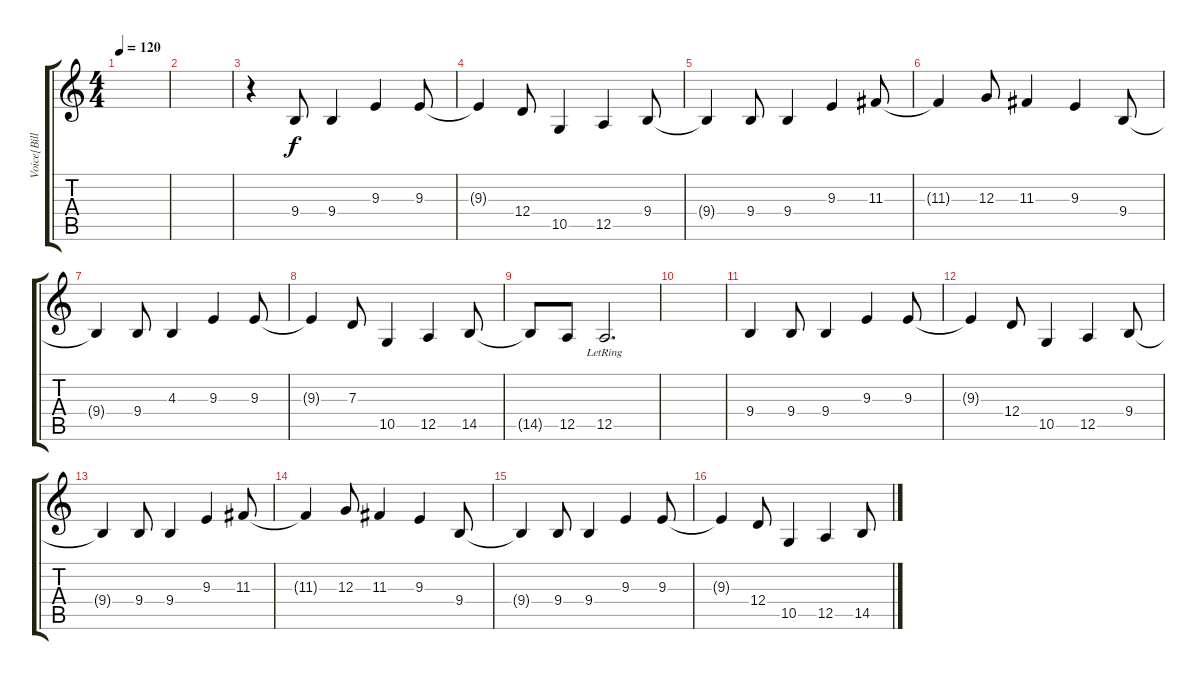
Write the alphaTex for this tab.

\track ("Voice[Bill Kaulitz]" "Voice[Bill") {instrument violin}
\staff {score tabs}
\tuning (E4 B3 G3 D3 A2 E2) {hide}
\ts (4 4)
\tempo 120
\clef g2
\ks c
|
|
r.4 9.4.8 9.4.4 9.3.4 9.3.8 |
9.3{t}.4 12.4.8 10.5.4 12.5.4 9.4.8 |
9.4{t}.4 9.4.8 9.4.4 9.3.4 11.3.8 |
11.3{t}.4 12.3.8 11.3.4 9.3.4 9.4.8 |
9.4{t}.4 9.4.8 4.3.4 9.3.4 9.3.8 |
9.3{t}.4 7.3.8 10.5.4 12.5.4 14.5.8 |
14.5{t}.8 12.5.8 12.5{lr}.2{d} |
|
9.4.4 9.4.8 9.4.4 9.3.4 9.3.8 |
9.3{t}.4 12.4.8 10.5.4 12.5.4 9.4.8 |
9.4{t}.4 9.4.8 9.4.4 9.3.4 11.3.8 |
11.3{t}.4 12.3.8 11.3.4 9.3.4 9.4.8 |
9.4{t}.4 9.4.8 9.4.4 9.3.4 9.3.8 |
9.3{t}.4 12.4.8 10.5.4 12.5.4 14.5.8
